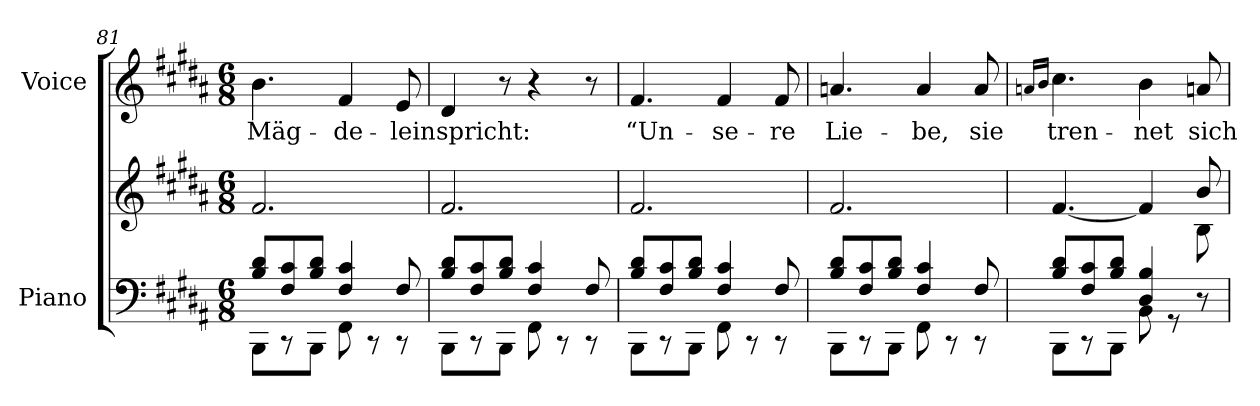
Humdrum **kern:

**kern	**kern	**kern	**text
*part2	*part2	*part1	*part1
*staff3	*staff2	*staff1	*staff1
*I"Piano	*	*I"Voice	*
*I'Pno	*	*	*
*clefF4	*clefG2	*clefG2	*
*k[f#c#g#d#a#]	*k[f#c#g#d#a#]	*k[f#c#g#d#a#]	*
*M6/8	*M6/8	*M6/8	*
=81	=81	=81	=81
*^	*	*	*
8B/ 8d#/L	8BBB\L	2.f#/	4.b\	Mäg-
8F#/ 8c#/	8r	.	.	.
8B/ 8d#/J	8BBB\J	.	.	.
4F#/ 4c#/	8FF#\	.	4f#/	-de-
.	8r	.	.	.
8F#/	8r	.	8e/	-lein
=82	=82	=82	=82	=82
8B/ 8d#/L	8BBB\L	2.f#/	4d#/	spricht:
8F#/ 8c#/	8r	.	.	.
8B/ 8d#/J	8BBB\J	.	8r	.
4F#/ 4c#/	8FF#\	.	4r	.
.	8r	.	.	.
8F#/	8r	.	8r	.
=83	=83	=83	=83	=83
8B/ 8d#/L	8BBB\L	2.f#/	4.f#/	“Un-
8F#/ 8c#/	8r	.	.	.
8B/ 8d#/J	8BBB\J	.	.	.
4F#/ 4c#/	8FF#\	.	4f#/	-se-
.	8r	.	.	.
8F#/	8r	.	8f#/	-re
=84	=84	=84	=84	=84
8B/ 8d#/L	8BBB\L	2.f#/	4.an/	Lie-
8F#/ 8c#/	8r	.	.	.
8B/ 8d#/J	8BBB\J	.	.	.
4F#/ 4c#/	8FF#\	.	4a/	-be,
.	8r	.	.	.
8F#/	8r	.	8a/	sie
=85	=85	=85	=85	=85
.	.	.	16qan/LL	.
.	.	.	16qb/JJ	.
*	*	*^	*	*
8B/ 8d#/L	8BBB\L	[<4.f#/	8ryy	4.cc#\	tren-
*	*	*v	*v	*	*
8F#/ 8c#/	8r	.	.	.
8B/ 8d#/J	8BBB\J	.	.	.
4D#/ 4B/	8BB\	4f#/]	4b\	-net
.	8r	.	.	.
*	*	*^	*	*
8ryy	8r	8b/	8B\	8an/	sich
*v	*v	*	*	*	*
*	*v	*v	*	*
=	=	=	=
*-	*-	*-	*-
